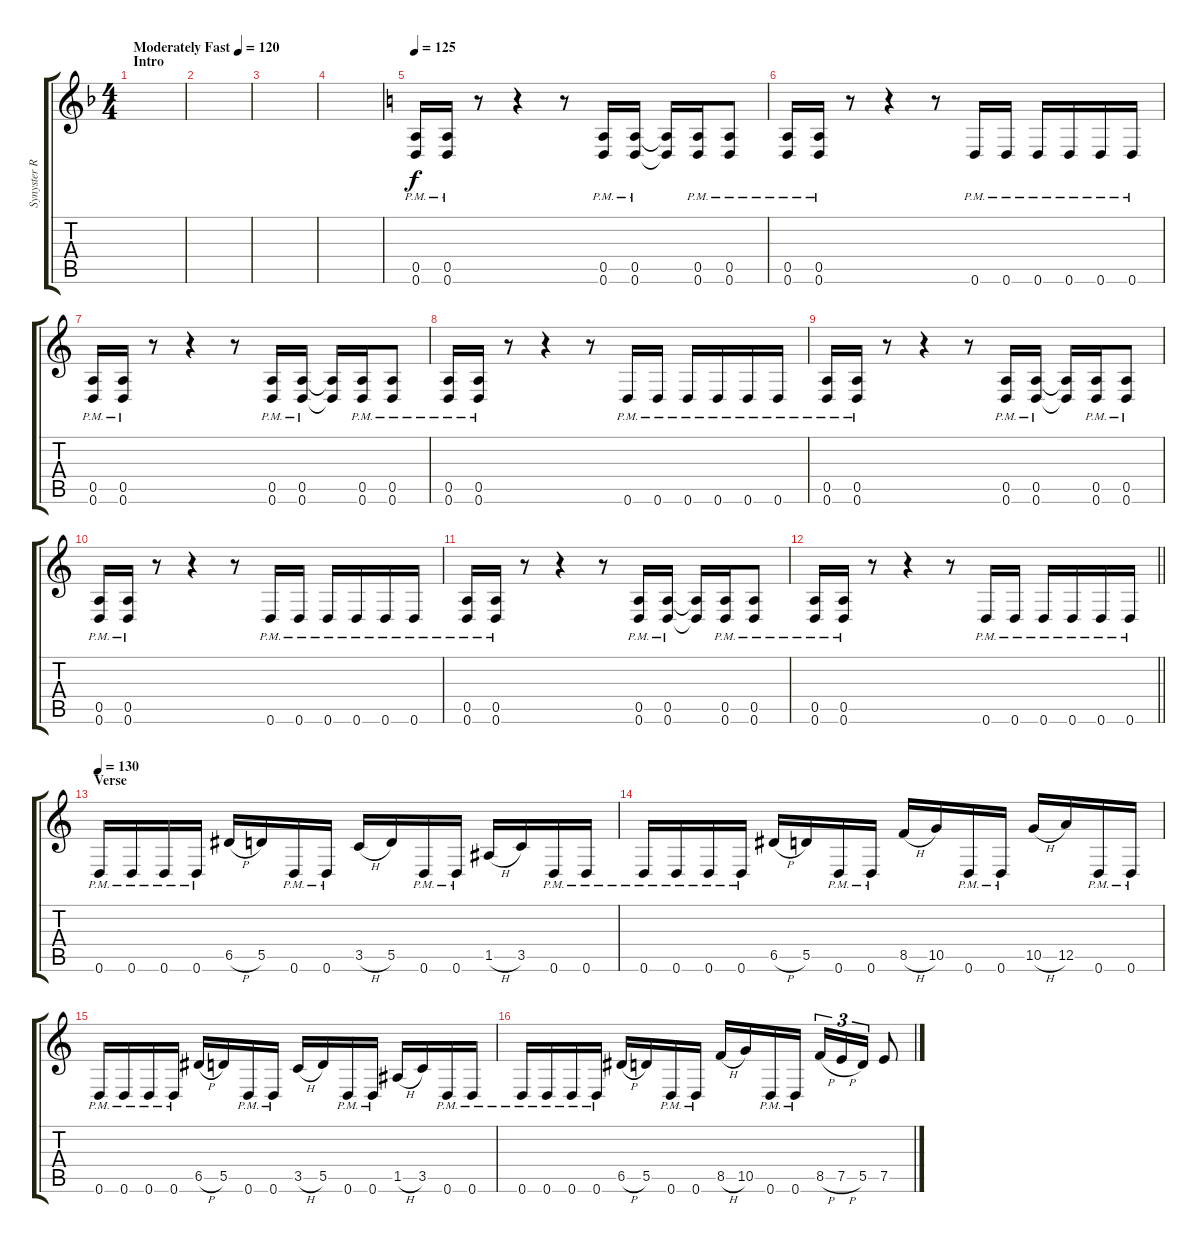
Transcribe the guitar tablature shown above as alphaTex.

\track ("Synyster Rythem" "Synyster R") {instrument distortionguitar}
\staff {score tabs}
\tuning (E4 B3 G3 D3 A2 D2) {hide}
\ts (4 4)
\section ("" "Intro")
\tempo (120 "Moderately Fast")
\clef g2
\ks f
|
|
|
|
\tempo 125
\ks c
(0.5{pm} 0.6{pm}).16 (0.5{pm} 0.6{pm}).16 r.8 r.4 r.8 (0.5{pm} 0.6{pm}).16 (0.5{pm} 0.6{pm}).16 (0.5{t} 0.6{t}).16 (0.5{pm} 0.6{pm}).16 (0.5{pm} 0.6{pm}).8 |
(0.5{pm} 0.6{pm}).16 (0.5{pm} 0.6{pm}).16 r.8 r.4 r.8 0.6{pm}.16 0.6{pm}.16 0.6{pm}.16 0.6{pm}.16 0.6{pm}.16 0.6{pm}.16 |
(0.5{pm} 0.6{pm}).16 (0.5{pm} 0.6{pm}).16 r.8 r.4 r.8 (0.5{pm} 0.6{pm}).16 (0.5{pm} 0.6{pm}).16 (0.5{t} 0.6{t}).16 (0.5{pm} 0.6{pm}).16 (0.5{pm} 0.6{pm}).8 |
(0.5{pm} 0.6{pm}).16 (0.5{pm} 0.6{pm}).16 r.8 r.4 r.8 0.6{pm}.16 0.6{pm}.16 0.6{pm}.16 0.6{pm}.16 0.6{pm}.16 0.6{pm}.16 |
(0.5{pm} 0.6{pm}).16 (0.5{pm} 0.6{pm}).16 r.8 r.4 r.8 (0.5{pm} 0.6{pm}).16 (0.5{pm} 0.6{pm}).16 (0.5{t} 0.6{t}).16 (0.5{pm} 0.6{pm}).16 (0.5{pm} 0.6{pm}).8 |
(0.5{pm} 0.6{pm}).16 (0.5{pm} 0.6{pm}).16 r.8 r.4 r.8 0.6{pm}.16 0.6{pm}.16 0.6{pm}.16 0.6{pm}.16 0.6{pm}.16 0.6{pm}.16 |
(0.5{pm} 0.6{pm}).16 (0.5{pm} 0.6{pm}).16 r.8 r.4 r.8 (0.5{pm} 0.6{pm}).16 (0.5{pm} 0.6{pm}).16 (0.5{t} 0.6{t}).16 (0.5{pm} 0.6{pm}).16 (0.5{pm} 0.6{pm}).8 |
\barLineRight lightlight
(0.5{pm} 0.6{pm}).16 (0.5{pm} 0.6{pm}).16 r.8 r.4 r.8 0.6{pm}.16 0.6{pm}.16 0.6{pm}.16 0.6{pm}.16 0.6{pm}.16 0.6{pm}.16 |
\section ("" "Verse")
\tempo 130
0.6{pm}.16{volume 14 balance 5} 0.6{pm}.16 0.6{pm}.16 0.6{pm}.16 6.5{h}.16 5.5.16 0.6{pm}.16 0.6{pm}.16 3.5{h}.16 5.5.16 0.6{pm}.16 0.6{pm}.16 1.5{h}.16 3.5.16 0.6{pm}.16 0.6{pm}.16 |
0.6{pm}.16 0.6{pm}.16 0.6{pm}.16 0.6{pm}.16 6.5{h}.16 5.5.16 0.6{pm}.16 0.6{pm}.16 8.5{h}.16 10.5.16 0.6{pm}.16 0.6{pm}.16 10.5{h}.16 12.5.16 0.6{pm}.16 0.6{pm}.16 |
0.6{pm}.16 0.6{pm}.16 0.6{pm}.16 0.6{pm}.16 6.5{h}.16 5.5.16 0.6{pm}.16 0.6{pm}.16 3.5{h}.16 5.5.16 0.6{pm}.16 0.6{pm}.16 1.5{h}.16 3.5.16 0.6{pm}.16 0.6{pm}.16 |
0.6{pm}.16 0.6{pm}.16 0.6{pm}.16 0.6{pm}.16 6.5{h}.16 5.5.16 0.6{pm}.16 0.6{pm}.16 8.5{h}.16 10.5.16 0.6{pm}.16 0.6{pm}.16 8.5{h}.16{tu (3 2)} 7.5{h}.16{tu (3 2)} 5.5.16{tu (3 2)} 7.5.8
